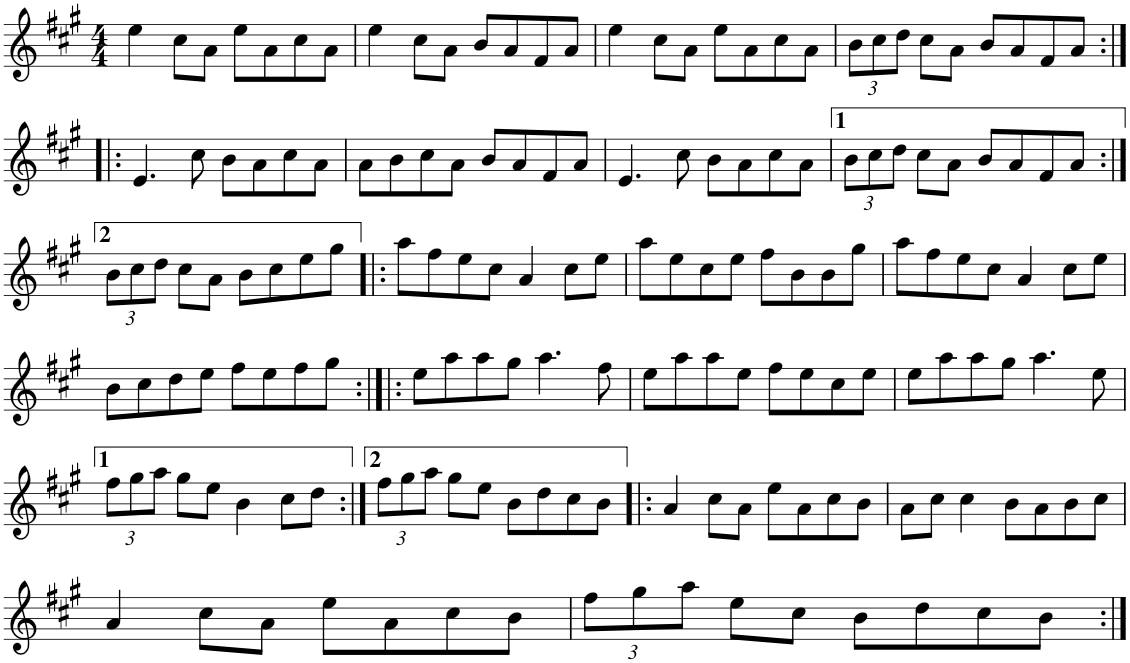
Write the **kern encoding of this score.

**kern
*part1
*staff1
*I"Piano
*I'Pno
*clefG2
*k[f#c#g#]
*A:
*M4/4
=1
4ee\
8cc#\L
8a\J
8ee\L
8a\
8cc#\
8a\J
=2
4ee\
8cc#\L
8a\J
8b/L
8a/
8f#/
8a/J
=3
4ee\
8cc#\L
8a\J
8ee\L
8a\
8cc#\
8a\J
=4
*Xbrackettup
12b\L
12cc#\
12dd\J
8cc#\L
8a\J
8b/L
8a/
8f#/
8a/J
!!LO:LB:g=z
=5:|!|:
4.e/
8cc#\
8b\L
8a\
8cc#\
8a\J
=6
8a\L
8b\
8cc#\
8a\J
8b/L
8a/
8f#/
8a/J
=7
4.e/
8cc#\
8b\L
8a\
8cc#\
8a\J
=8
12b\L
12cc#\
12dd\J
8cc#\L
8a\J
8b/L
8a/
8f#/
8a/J
!!LO:LB:g=z
=9:|!
12b\L
12cc#\
12dd\J
8cc#\L
8a\J
8b\L
8cc#\
8ee\
8gg#\J
=10!|:
8aa\L
8ff#\
8ee\
8cc#\J
4a/
8cc#\L
8ee\J
=11
8aa\L
8ee\
8cc#\
8ee\J
8ff#\L
8b\
8b\
8gg#\J
=12
8aa\L
8ff#\
8ee\
8cc#\J
4a/
8cc#\L
8ee\J
!!LO:LB:g=z
=13
8b\L
8cc#\
8dd\
8ee\J
8ff#\L
8ee\
8ff#\
8gg#\J
=14:|!|:
8ee\L
8aa\
8aa\
8gg#\J
4.aa\
8ff#\
=15
8ee\L
8aa\
8aa\
8ee\J
8ff#\L
8ee\
8cc#\
8ee\J
=16
8ee\L
8aa\
8aa\
8gg#\J
4.aa\
8ee\
!!LO:LB:g=z
=17
12ff#\L
12gg#\
12aa\J
8gg#\L
8ee\J
4b\
8cc#\L
8dd\J
=18:|!
12ff#\L
12gg#\
12aa\J
8gg#\L
8ee\J
8b\L
8dd\
8cc#\
8b\J
=19!|:
4a/
8cc#\L
8a\J
8ee\L
8a\
8cc#\
8b\J
=20
8a\L
8cc#\J
4cc#\
8b\L
8a\
8b\
8cc#\J
!!LO:LB:g=z
=21
4a/
8cc#\L
8a\J
8ee\L
8a\
8cc#\
8b\J
=22
12ff#\L
12gg#\
12aa\J
8ee\L
8cc#\J
8b\L
8dd\
8cc#\
8b\J
=:|!
*-
